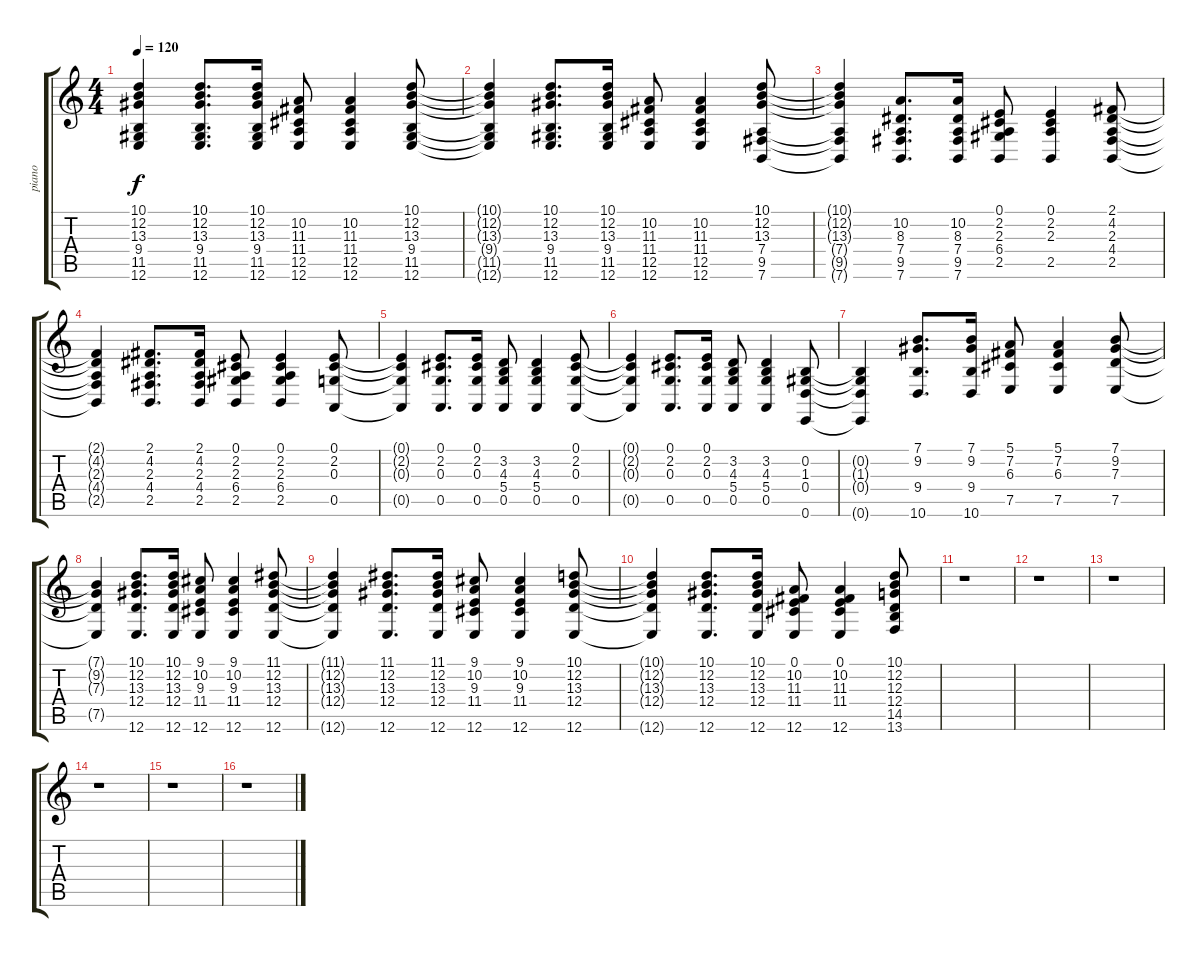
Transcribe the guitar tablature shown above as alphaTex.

\track ("piano" "piano") {instrument brightacousticpiano}
\staff {score tabs}
\tuning (E4 B3 G3 D3 A2 E2) {hide}
\ts (4 4)
\tempo 120
\clef g2
\ks c
(10.1{t} 12.2{t} 13.3{t} 9.4{t} 11.5{t} 12.6{t}).4{dy f} (10.1 12.2 13.3 9.4 11.5 12.6).8{d} (10.1 12.2 13.3 9.4 11.5 12.6).16 (10.2 11.3 11.4 12.5 12.6).8 (10.2 11.3 11.4 12.5 12.6).4 (10.1 12.2 13.3 9.4 11.5 12.6).8 |
(10.1{t} 12.2{t} 13.3{t} 9.4{t} 11.5{t} 12.6{t}).4 (10.1 12.2 13.3 9.4 11.5 12.6).8{d} (10.1 12.2 13.3 9.4 11.5 12.6).16 (10.2 11.3 11.4 12.5 12.6).8 (10.2 11.3 11.4 12.5 12.6).4 (10.1 12.2 13.3 7.4 9.5 7.6).8 |
(10.1{t} 12.2{t} 13.3{t} 7.4{t} 9.5{t} 7.6{t}).4 (10.2 8.3 7.4 9.5 7.6).8{d} (10.2 8.3 7.4 9.5 7.6).16 (0.1 2.2 2.3 6.4 2.5).8 (0.1 2.2 2.3 2.5).4 (2.1 4.2 2.3 4.4 2.5).8 |
(2.1{t} 4.2{t} 2.3{t} 4.4{t} 2.5{t}).4 (2.1 4.2 2.3 4.4 2.5).8{d} (2.1 4.2 2.3 4.4 2.5).16 (0.1 2.2 2.3 6.4 2.5).8 (0.1 2.2 2.3 6.4 2.5).4 (0.1 2.2 0.3 0.5).8 |
(0.1{t} 2.2{t} 0.3{t} 0.5{t}).4 (0.1 2.2 0.3 0.5).8{d} (0.1 2.2 0.3 0.5).16 (3.2 4.3 5.4 0.5).8 (3.2 4.3 5.4 0.5).4 (0.1 2.2 0.3 0.5).8 |
(0.1{t} 2.2{t} 0.3{t} 0.5{t}).4 (0.1 2.2 0.3 0.5).8{d} (0.1 2.2 0.3 0.5).16 (3.2 4.3 5.4 0.5).8 (3.2 4.3 5.4 0.5).4 (0.2 1.3 0.4 0.6).8 |
(0.2{t} 1.3{t} 0.4{t} 0.6{t}).4 (7.1 9.2 9.4 10.6).8{d} (7.1 9.2 9.4 10.6).16 (5.1 7.2 6.3 7.5).8 (5.1 7.2 6.3 7.5).4 (7.1 9.2 7.3 7.5).8 |
(7.1{t} 9.2{t} 7.3{t} 7.5{t}).4 (10.1 12.2 13.3 12.4 12.6).8{d} (10.1 12.2 13.3 12.4 12.6).16 (9.1 10.2 9.3 11.4 12.6).8 (9.1 10.2 9.3 11.4 12.6).4 (11.1 12.2 13.3 12.4 12.6).8 |
(11.1{t} 12.2{t} 13.3{t} 12.4{t} 12.6{t}).4 (11.1 12.2 13.3 12.4 12.6).8{d} (11.1 12.2 13.3 12.4 12.6).16 (9.1 10.2 9.3 11.4 12.6).8 (9.1 10.2 9.3 11.4 12.6).4 (10.1 12.2 13.3 12.4 12.6).8 |
(10.1{t} 12.2{t} 13.3{t} 12.4{t} 12.6{t}).4 (10.1 12.2 13.3 12.4 12.6).8{d} (10.1 12.2 13.3 12.4 12.6).16 (0.1 10.2 11.3 11.4 12.6).8 (0.1 10.2 11.3 11.4 12.6).4 (10.1 12.2 12.3 12.4 14.5 13.6).8 |
r.1 |
r.1 |
r.1 |
r.1 |
r.1 |
r.1
